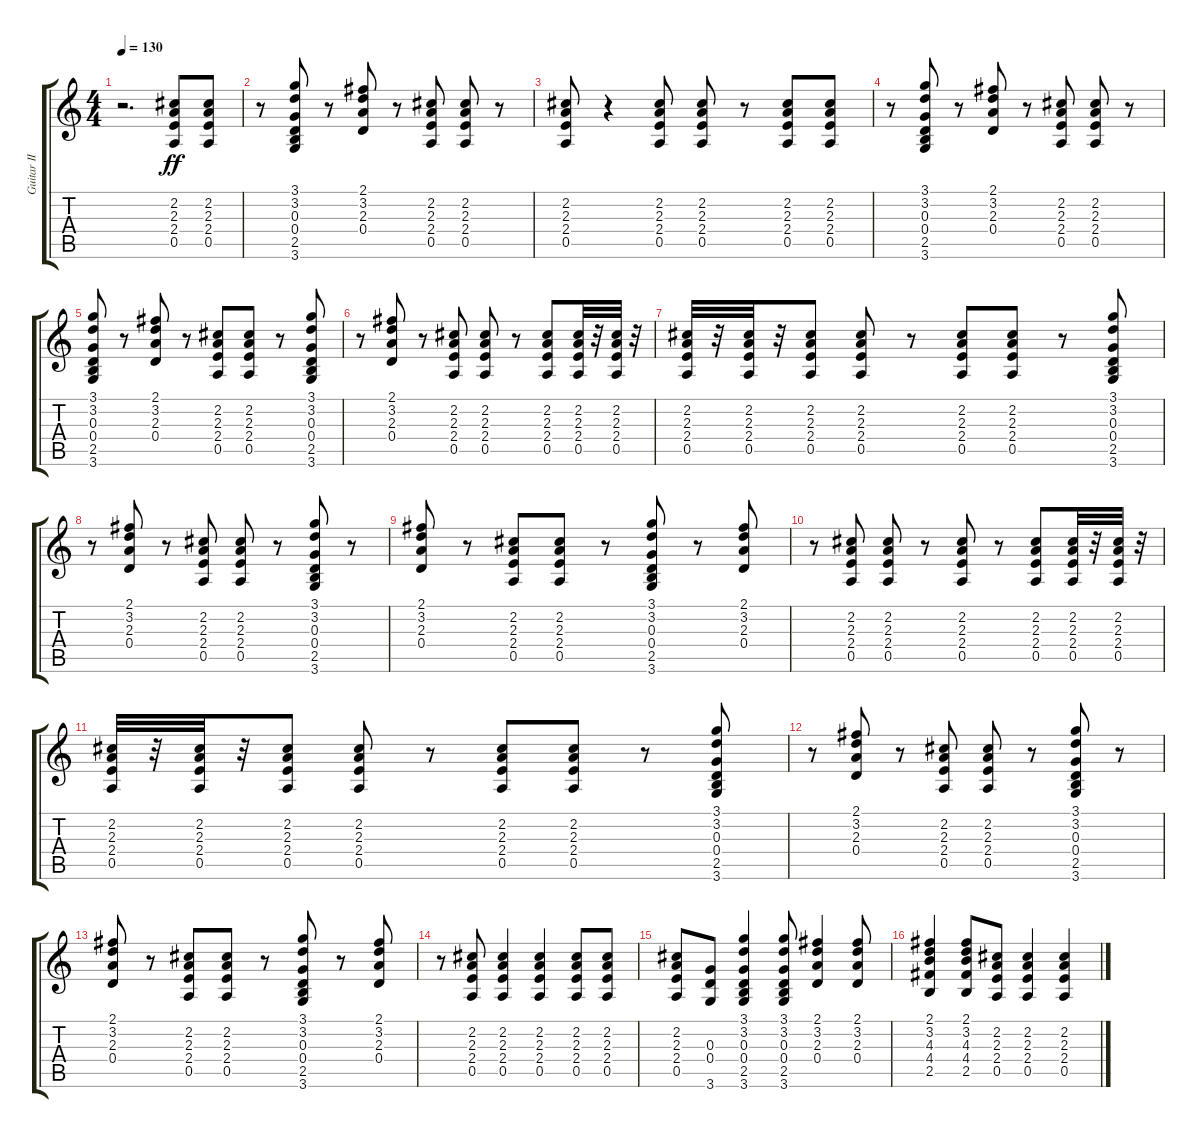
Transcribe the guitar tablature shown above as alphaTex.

\track ("Guitar II" "Guitar II") {instrument acousticguitarsteel}
\staff {score tabs}
\tuning (E4 B3 G3 D3 A2 E2) {hide}
\ts (4 4)
\tempo 130
\clef g2
\ks c
r.2{d dy ff} (2.2 2.3 2.4 0.5).8 (2.2 2.3 2.4 0.5).8 |
r.8 (3.1 3.2 0.3 0.4 2.5 3.6).8 r.8 (2.1 3.2 2.3 0.4).8 r.8 (2.2 2.3 2.4 0.5).8 (2.2 2.3 2.4 0.5).8 r.8 |
(2.2 2.3 2.4 0.5).8 r.4 (2.2 2.3 2.4 0.5).8 (2.2 2.3 2.4 0.5).8 r.8 (2.2 2.3 2.4 0.5).8 (2.2 2.3 2.4 0.5).8 |
r.8 (3.1 3.2 0.3 0.4 2.5 3.6).8 r.8 (2.1 3.2 2.3 0.4).8 r.8 (2.2 2.3 2.4 0.5).8 (2.2 2.3 2.4 0.5).8 r.8 |
(3.1 3.2 0.3 0.4 2.5 3.6).8 r.8 (2.1 3.2 2.3 0.4).8 r.8 (2.2 2.3 2.4 0.5).8 (2.2 2.3 2.4 0.5).8 r.8 (3.1 3.2 0.3 0.4 2.5 3.6).8 |
r.8 (2.1 3.2 2.3 0.4).8 r.8 (2.2 2.3 2.4 0.5).8 (2.2 2.3 2.4 0.5).8 r.8 (2.2 2.3 2.4 0.5).8 (2.2 2.3 2.4 0.5).32 r.32 (2.2 2.3 2.4 0.5).32 r.32 |
(2.2 2.3 2.4 0.5).32 r.32 (2.2 2.3 2.4 0.5).32 r.32 (2.2 2.3 2.4 0.5).8 (2.2 2.3 2.4 0.5).8 r.8 (2.2 2.3 2.4 0.5).8 (2.2 2.3 2.4 0.5).8 r.8 (3.1 3.2 0.3 0.4 2.5 3.6).8 |
r.8 (2.1 3.2 2.3 0.4).8 r.8 (2.2 2.3 2.4 0.5).8 (2.2 2.3 2.4 0.5).8 r.8 (3.1 3.2 0.3 0.4 2.5 3.6).8 r.8 |
(2.1 3.2 2.3 0.4).8 r.8 (2.2 2.3 2.4 0.5).8 (2.2 2.3 2.4 0.5).8 r.8 (3.1 3.2 0.3 0.4 2.5 3.6).8 r.8 (2.1 3.2 2.3 0.4).8 |
r.8 (2.2 2.3 2.4 0.5).8 (2.2 2.3 2.4 0.5).8 r.8 (2.2 2.3 2.4 0.5).8 r.8 (2.2 2.3 2.4 0.5).8 (2.2 2.3 2.4 0.5).32 r.32 (2.2 2.3 2.4 0.5).32 r.32 |
(2.2 2.3 2.4 0.5).32 r.32 (2.2 2.3 2.4 0.5).32 r.32 (2.2 2.3 2.4 0.5).8 (2.2 2.3 2.4 0.5).8 r.8 (2.2 2.3 2.4 0.5).8 (2.2 2.3 2.4 0.5).8 r.8 (3.1 3.2 0.3 0.4 2.5 3.6).8 |
r.8 (2.1 3.2 2.3 0.4).8 r.8 (2.2 2.3 2.4 0.5).8 (2.2 2.3 2.4 0.5).8 r.8 (3.1 3.2 0.3 0.4 2.5 3.6).8 r.8 |
(2.1 3.2 2.3 0.4).8 r.8 (2.2 2.3 2.4 0.5).8 (2.2 2.3 2.4 0.5).8 r.8 (3.1 3.2 0.3 0.4 2.5 3.6).8 r.8 (2.1 3.2 2.3 0.4).8 |
r.8 (2.2 2.3 2.4 0.5).8 (2.2 2.3 2.4 0.5).4 (2.2 2.3 2.4 0.5).4 (2.2 2.3 2.4 0.5).8 (2.2 2.3 2.4 0.5).8 |
(2.2 2.3 2.4 0.5).8 (0.3 0.4 3.6).8 (3.1 3.2 0.3 0.4 2.5 3.6).4 (3.1 3.2 0.3 0.4 2.5 3.6).8 (2.1 3.2 2.3 0.4).4 (2.1 3.2 2.3 0.4).8 |
(2.1 3.2 4.3 4.4 2.5).4 (2.1 3.2 4.3 4.4 2.5).8 (2.2 2.3 2.4 0.5).8 (2.2 2.3 2.4 0.5).4 (2.2 2.3 2.4 0.5).4
